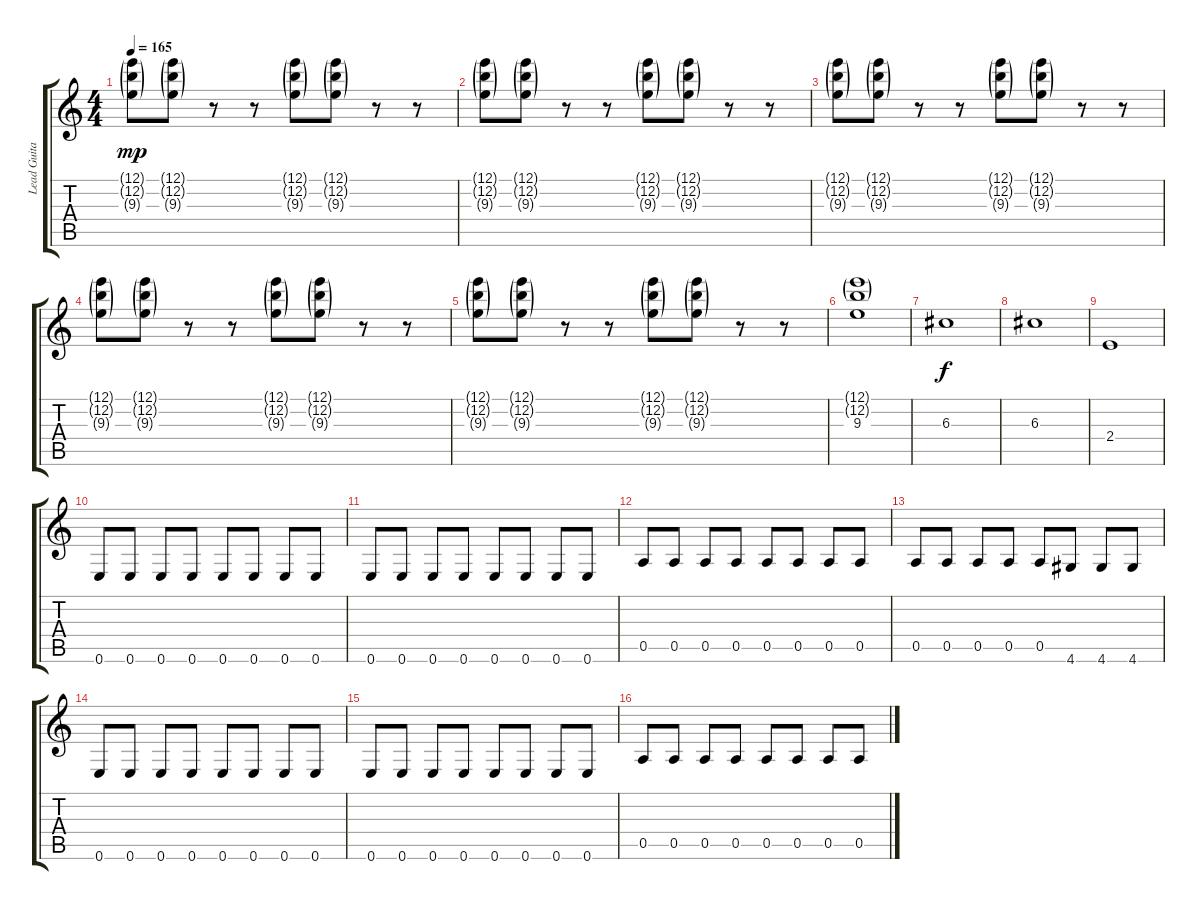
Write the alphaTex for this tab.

\track ("Lead Guitar" "Lead Guita") {instrument distortionguitar}
\staff {score tabs}
\tuning (E4 B3 G3 D3 A2 E2) {hide}
\ts (4 4)
\tempo 165
\clef g2
\ks c
(12.1{g} 12.2{g} 9.3{g}).8{dy mp} (12.1{g} 12.2{g} 9.3{g}).8 r.8 r.8 (12.1{g} 12.2{g} 9.3{g}).8 (12.1{g} 12.2{g} 9.3{g}).8 r.8 r.8 |
(12.1{g} 12.2{g} 9.3{g}).8 (12.1{g} 12.2{g} 9.3{g}).8 r.8 r.8 (12.1{g} 12.2{g} 9.3{g}).8 (12.1{g} 12.2{g} 9.3{g}).8 r.8 r.8 |
(12.1{g} 12.2{g} 9.3{g}).8 (12.1{g} 12.2{g} 9.3{g}).8 r.8 r.8 (12.1{g} 12.2{g} 9.3{g}).8 (12.1{g} 12.2{g} 9.3{g}).8 r.8 r.8 |
(12.1{g} 12.2{g} 9.3{g}).8 (12.1{g} 12.2{g} 9.3{g}).8 r.8 r.8 (12.1{g} 12.2{g} 9.3{g}).8 (12.1{g} 12.2{g} 9.3{g}).8 r.8 r.8 |
(12.1{g} 12.2{g} 9.3{g}).8 (12.1{g} 12.2{g} 9.3{g}).8 r.8 r.8 (12.1{g} 12.2{g} 9.3{g}).8 (12.1{g} 12.2{g} 9.3{g}).8 r.8 r.8 |
(12.1{g} 12.2{g} 9.3).1 |
6.3.1{dy f} |
6.3.1 |
2.4.1 |
0.6.8 0.6.8 0.6.8 0.6.8 0.6.8 0.6.8 0.6.8 0.6.8 |
0.6.8 0.6.8 0.6.8 0.6.8 0.6.8 0.6.8 0.6.8 0.6.8 |
0.5.8 0.5.8 0.5.8 0.5.8 0.5.8 0.5.8 0.5.8 0.5.8 |
0.5.8 0.5.8 0.5.8 0.5.8 0.5.8 4.6.8 4.6.8 4.6.8 |
0.6.8 0.6.8 0.6.8 0.6.8 0.6.8 0.6.8 0.6.8 0.6.8 |
0.6.8 0.6.8 0.6.8 0.6.8 0.6.8 0.6.8 0.6.8 0.6.8 |
0.5.8 0.5.8 0.5.8 0.5.8 0.5.8 0.5.8 0.5.8 0.5.8
